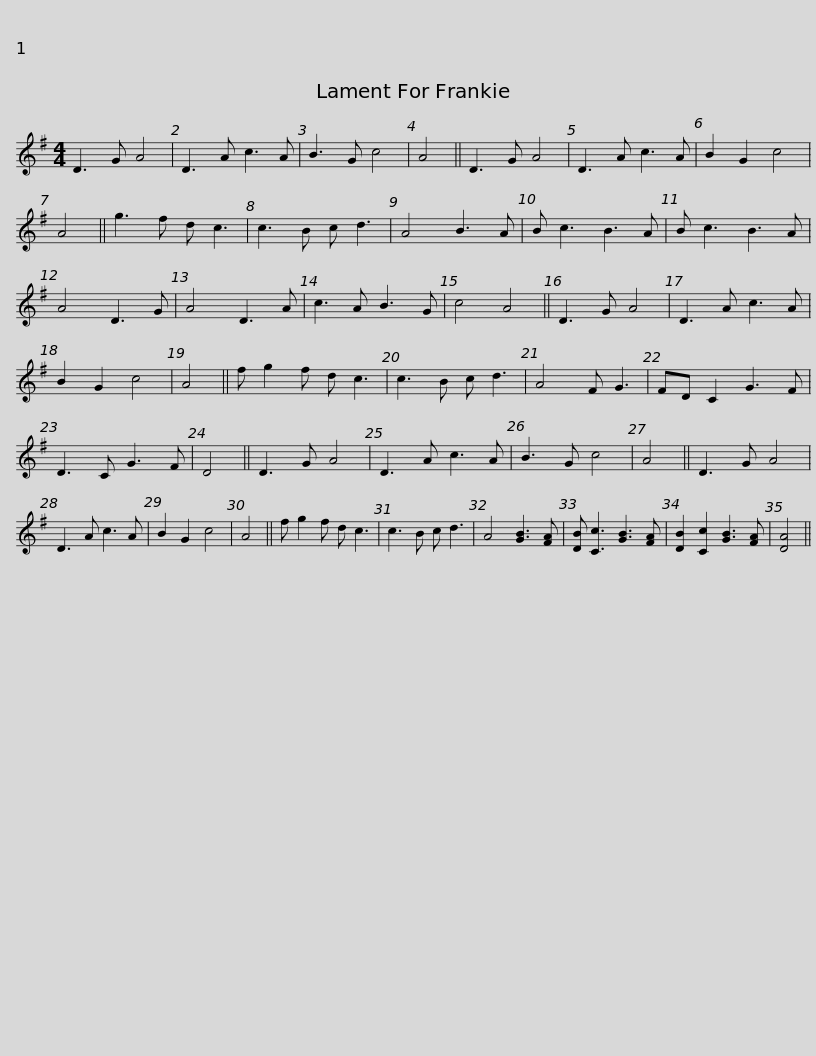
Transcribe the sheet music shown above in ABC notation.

X:1
L:1/8
M:4/4
I:linebreak $
K:G
V:1 treble
V:1
 D3 G A4 | D3 A c3 A | B3 G c4 | A4 || D3 G A4 | %5
 D3 A c3 A | B2 G2 c4 | A4 || g3 f d c3 | c3 B c d3 |$ %10
 A4 B3 A | B c3 B3 A | B c3 B3 A | A4 D3 G | A4 D3 A | %15
 c3 A B3 G | c4 A4 || D3 G A4 | D3 A c3 A |$ B2 G2 c4 | %20
 A4 || f g2 f d c3 | c3 B c d3 | A4 F G3 | FD C2 G3 F | %25
 D3 C G3 F | D4 || D3 G A4 |$ D3 A c3 A | B3 G c4 | %30
 A4 || D3 G A4 | D3 A c3 A | B2 G2 c4 | A4 || %35
 f g2 f d c3 | c3 B c d3 | A4 [GB]3 [FA] |$ [DB] [Cc]3 [GB]3 [FA] | [DB]2 [Cc]2 [GB]3 [FA] | %40
 [DA]4 || %41
